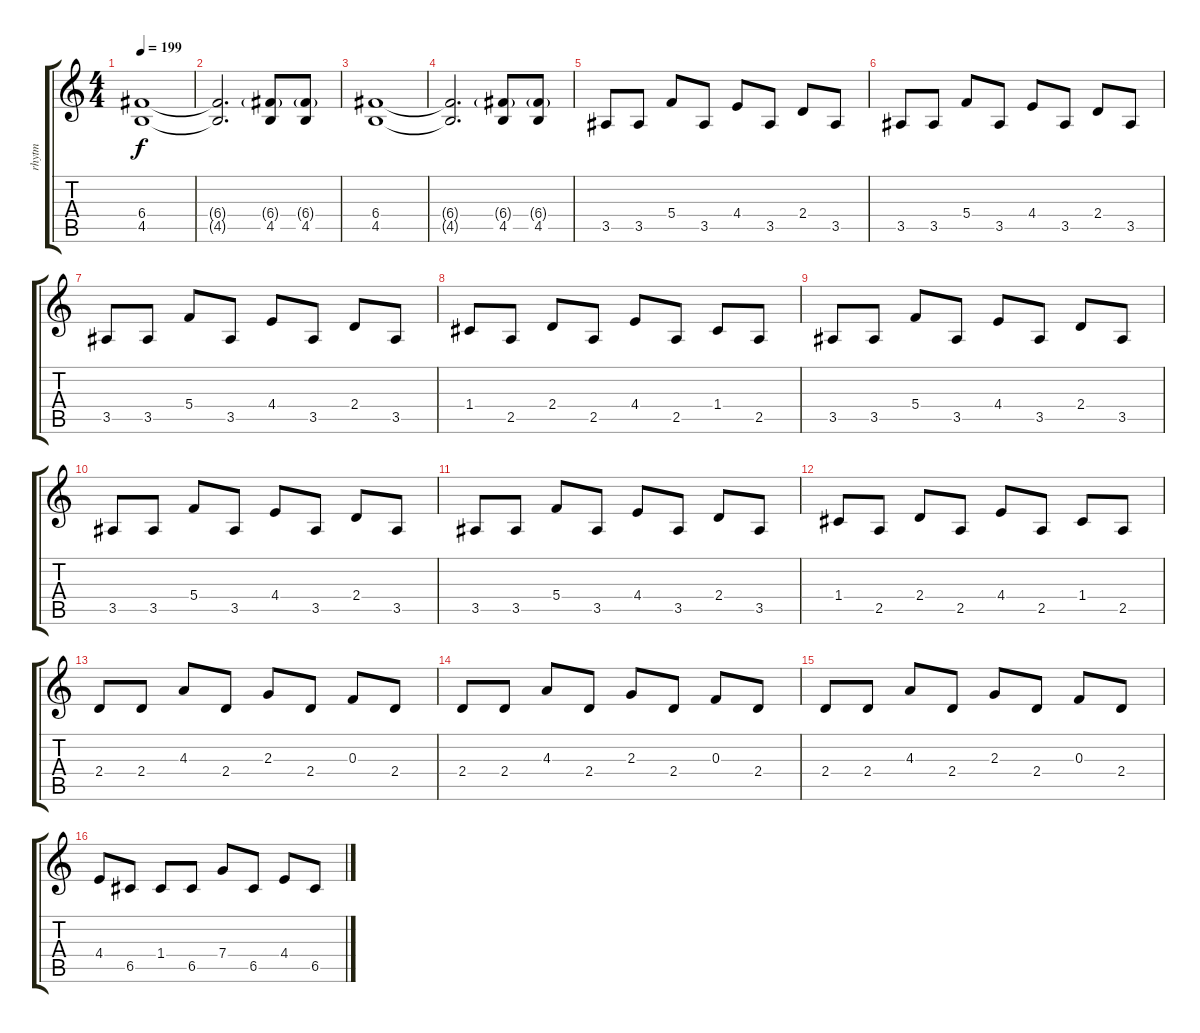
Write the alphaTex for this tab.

\track ("rhytm" "rhytm") {instrument distortionguitar}
\staff {score tabs}
\tuning (D4 A3 F3 C3 G2 D2) {hide}
\ts (4 4)
\tempo 199
\clef g2
\ks c
(6.4 4.5).1{dy f} |
(6.4{t} 4.5{t}).2{d} (6.4{g} 4.5).8 (6.4{g} 4.5).8 |
(6.4 4.5).1 |
(6.4{t} 4.5{t}).2{d} (6.4{g} 4.5).8 (6.4{g} 4.5).8 |
3.5.8 3.5.8 5.4.8 3.5.8 4.4.8 3.5.8 2.4.8 3.5.8 |
3.5.8 3.5.8 5.4.8 3.5.8 4.4.8 3.5.8 2.4.8 3.5.8 |
3.5.8 3.5.8 5.4.8 3.5.8 4.4.8 3.5.8 2.4.8 3.5.8 |
1.4.8 2.5.8 2.4.8 2.5.8 4.4.8 2.5.8 1.4.8 2.5.8 |
3.5.8 3.5.8 5.4.8 3.5.8 4.4.8 3.5.8 2.4.8 3.5.8 |
3.5.8 3.5.8 5.4.8 3.5.8 4.4.8 3.5.8 2.4.8 3.5.8 |
3.5.8 3.5.8 5.4.8 3.5.8 4.4.8 3.5.8 2.4.8 3.5.8 |
1.4.8 2.5.8 2.4.8 2.5.8 4.4.8 2.5.8 1.4.8 2.5.8 |
2.4.8 2.4.8 4.3.8 2.4.8 2.3.8 2.4.8 0.3.8 2.4.8 |
2.4.8 2.4.8 4.3.8 2.4.8 2.3.8 2.4.8 0.3.8 2.4.8 |
2.4.8 2.4.8 4.3.8 2.4.8 2.3.8 2.4.8 0.3.8 2.4.8 |
4.4.8 6.5.8 1.4.8 6.5.8 7.4.8 6.5.8 4.4.8 6.5.8
